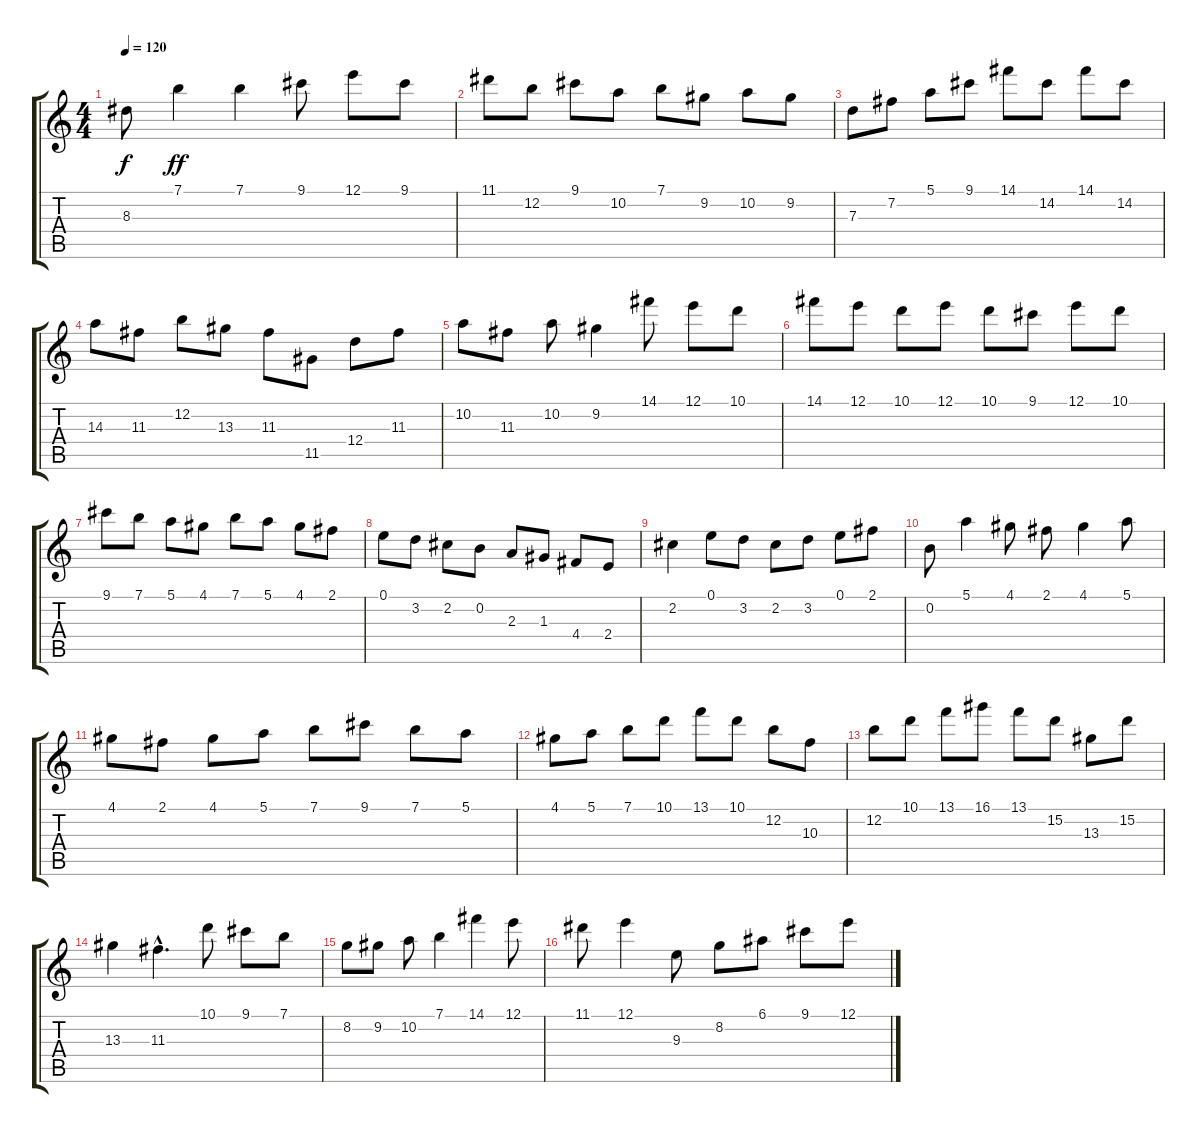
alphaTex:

\track "" {instrument acousticguitarnylon}
\staff {score tabs}
\tuning (E4 B3 G3 D3 A2 E2) {hide}
\ts (4 4)
\tempo 120
\clef g2
\ks c
8.3{t}.8{dy f} 7.1.4{dy ff} 7.1.4 9.1.8 12.1.8 9.1.8 |
11.1.8 12.2.8 9.1.8 10.2.8 7.1.8 9.2.8 10.2.8 9.2.8 |
7.3.8 7.2.8 5.1.8 9.1.8 14.1.8 14.2.8 14.1.8 14.2.8 |
14.3.8 11.3.8 12.2.8 13.3.8 11.3.8 11.5.8 12.4.8 11.3.8 |
10.2.8 11.3.8 10.2.8 9.2.4 14.1.8 12.1.8 10.1.8 |
14.1.8 12.1.8 10.1.8 12.1.8 10.1.8 9.1.8 12.1.8 10.1.8 |
9.1.8 7.1.8 5.1.8 4.1.8 7.1.8 5.1.8 4.1.8 2.1.8 |
0.1.8 3.2.8 2.2.8 0.2.8 2.3.8 1.3.8 4.4.8 2.4.8 |
2.2.4 0.1.8 3.2.8 2.2.8 3.2.8 0.1.8 2.1.8 |
0.2.8 5.1.4 4.1.8 2.1.8 4.1.4 5.1.8 |
4.1.8 2.1.8 4.1.8 5.1.8 7.1.8 9.1.8 7.1.8 5.1.8 |
4.1.8 5.1.8 7.1.8 10.1.8 13.1.8 10.1.8 12.2.8 10.3.8 |
12.2.8 10.1.8 13.1.8 16.1.8 13.1.8 15.2.8 13.3.8 15.2.8 |
13.3.4 11.3{hac}.4{d} 10.1.8 9.1.8 7.1.8 |
8.2.8 9.2.8 10.2.8 7.1.4 14.1.4 12.1.8 |
11.1.8 12.1.4 9.3.8 8.2.8 6.1.8 9.1.8 12.1.8
